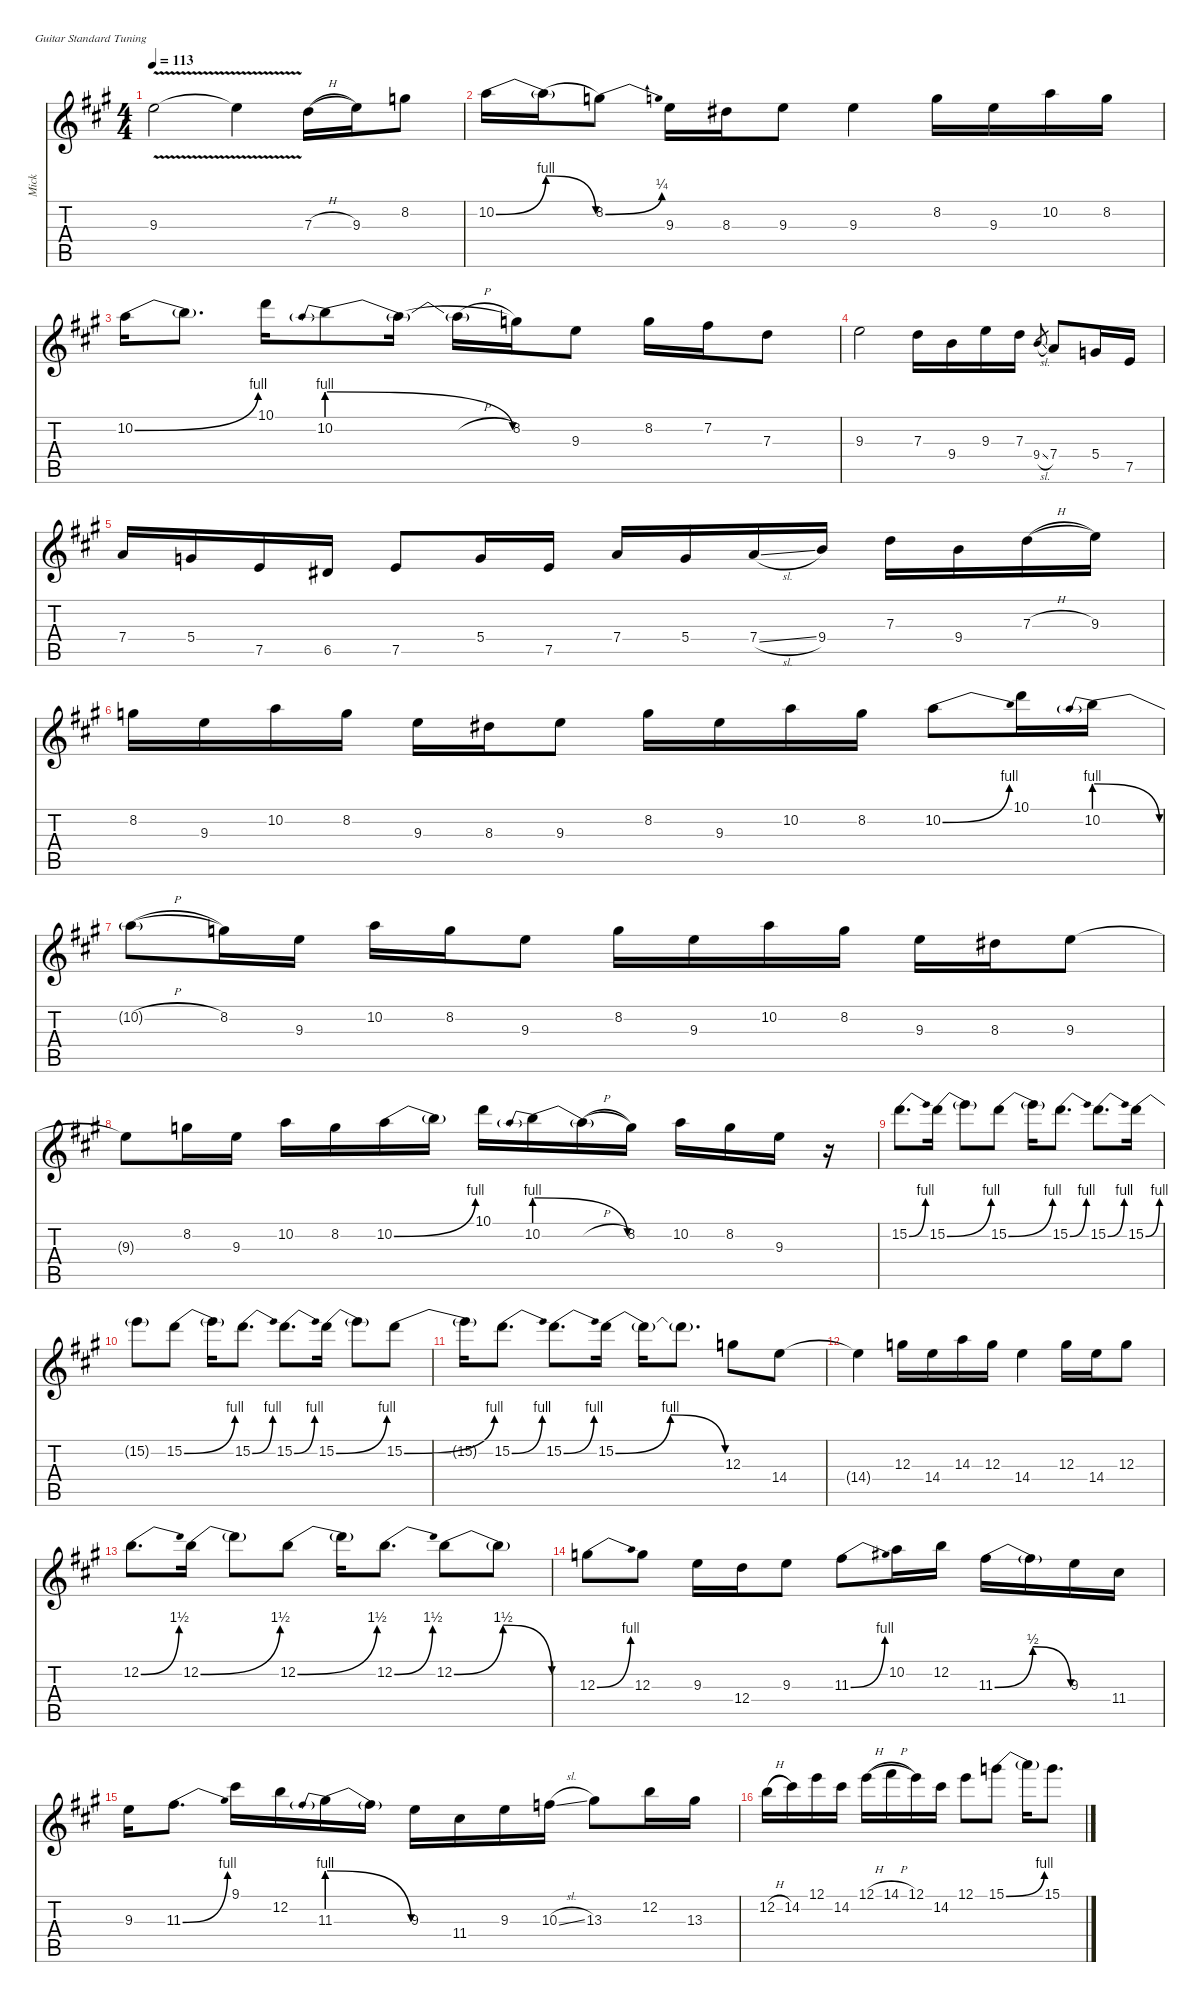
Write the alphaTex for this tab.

\defaultSystemsLayout 4
\hideDynamics
\bracketExtendMode nobrackets
\otherSystemsTrackNameOrientation horizontal
\track ("Mick Taylor" "Mick") {instrument overdrivenguitar}
\staff {score tabs}
\tuning (E4 B3 G3 D3 A2 E2)
\ts (4 4)
\tempo 113
\clef g2
\ks a
9.3{v}.2{dy mf} 9.3{t}.4 7.3{h}.16{legatoorigin} 9.3.16 8.2.8 |
10.2{be (bendrelease 0 0 10.2 4 20.4 4 30 0)}.16 10.2{t}.16{legatoorigin} 8.2{be (bend 0 0 14.399999999999999 1)}.8 9.3.16 8.3.16 9.3.8 9.3.4 8.2.16 9.3.16 10.2.16 8.2.16 |
10.2{be (bend 0 0 60 4)}.16 10.2{t}.8{d} 10.1.16 10.2{be (prebendrelease 0 4 15 0)}.8 10.2{t}.16{legatoorigin} 10.2{h t}.16{legatoorigin} 8.2.16 9.3.8 8.2.16 7.2.16 7.3.8 |
9.3.2 7.3.16 9.4.16 9.3.16 7.3.16 9.4{sl}.8{gr} 7.4.8 5.4.16 7.5.16 |
7.4.16 5.4.16 7.5.16 6.5.16 7.5.8 5.4.16 7.5.16 7.4.16 5.4.16 7.4{sl}.16 9.4.16 7.3.16 9.4.16 7.3{h}.16{legatoorigin} 9.3.16 |
8.2.16 9.3.16 10.2.16 8.2.16 9.3.16 8.3.16 9.3.8 8.2.16 9.3.16 10.2.16 8.2.16 10.2{be (bend 0 0 60 4)}.8 10.1.16 10.2{be (prebendrelease 0 4 15 0)}.16 |
10.2{h t}.8{legatoorigin} 8.2.16 9.3.16 10.2.16 8.2.16 9.3.8 8.2.16 9.3.16 10.2.16 8.2.16 9.3.16 8.3.16 9.3.8 |
9.3{t}.8 8.2.16 9.3.16 10.2.16 8.2.16 10.2{be (bend 0 0 60 4)}.16 10.2{t}.16 10.1.16 10.2{be (prebendrelease 0 4 15 0)}.16 10.2{h t}.16{legatoorigin} 8.2.16 10.2.16 8.2.16 9.3.16 r.16 |
15.2{be (bend 0 0 60 4)}.8{d} 15.2{be (bend 0 0 60 4)}.16 15.2{t}.8 15.2{be (bend 0 0 60 4)}.8 15.2{t}.16 15.2{be (bend 0 0 60 4)}.8{d} 15.2{be (bend 0 0 60 4)}.8{d} 15.2{be (bend 0 0 60 4)}.16 |
15.2{t}.8 15.2{be (bend 0 0 60 4)}.8 15.2{t}.16 15.2{be (bend 0 0 60 4)}.8{d} 15.2{be (bend 0 0 60 4)}.8{d} 15.2{be (bend 0 0 60 4)}.16 15.2{t}.8 15.2{be (bend 0 0 60 4)}.8 |
15.2{t}.16 15.2{be (bend 0 0 60 4)}.8{d} 15.2{be (bend 0 0 60 4)}.8{d} 15.2{be (bendrelease 0 0 10.2 4 20.4 4 30 0)}.16 15.2{t}.16 15.2{t}.8{d} 12.3.8 14.4.8 |
14.4{t}.4 12.3.16 14.4.16 14.3.16 12.3.16 14.4.4 12.3.16 14.4.16 12.3.8 |
12.2{be (bend 0 0 60 6)}.8{d} 12.2{be (bend 0 0 60 6)}.16 12.2{t}.8 12.2{be (bend 0 0 60 6)}.8 12.2{t}.16 12.2{be (bend 0 0 60 6)}.8{d} 12.2{be (bendrelease 0 0 10.799999999999999 6 20.4 6 30 0)}.8 12.2{t}.8 |
12.3{be (bend 0 0 60 4)}.8 12.3.8 9.3.16 12.4.16 9.3.8 11.3{be (bend 0 0 60 4)}.8 10.2.16 12.2.16 11.3{be (bendrelease 0 0 10.2 2 20.4 2 30 0)}.16 11.3{t}.16 9.3.16 11.4.16 |
9.3.16 11.3{be (bend 0 0 60 4)}.8{d} 9.1.16 12.2.16 11.3{be (prebendrelease 0 4 15 0)}.16 11.3{t}.16 9.3.16 11.4.16 9.3.16 10.3{sl}.16 13.3.8 12.2.16 13.3.16 |
12.2{h}.16{legatoorigin} 14.2.16 12.1.16 14.2.16 12.1{h}.16{legatoorigin} 14.1{h}.16{legatoorigin} 12.1.16 14.2.16 12.1.8 15.1{be (bend 0 0 60 4)}.8 15.1{t}.16 15.1.8{d}
